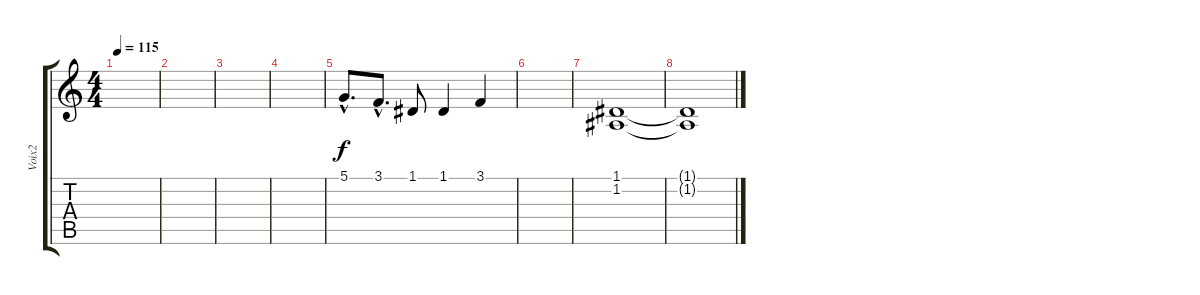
\track ("Voix2" "Voix2") {instrument sopranosax}
\staff {score tabs}
\tuning (D4 A3 F3 C3 G2 C2) {hide}
\ts (4 4)
\tempo 115
\clef g2
\ks c
|
|
|
|
5.1{hac}.8{d} 3.1{hac}.8{d} 1.1.8 1.1.4 3.1.4 |
|
(1.1 1.2).1 |
(1.1{t} 1.2{t}).1
